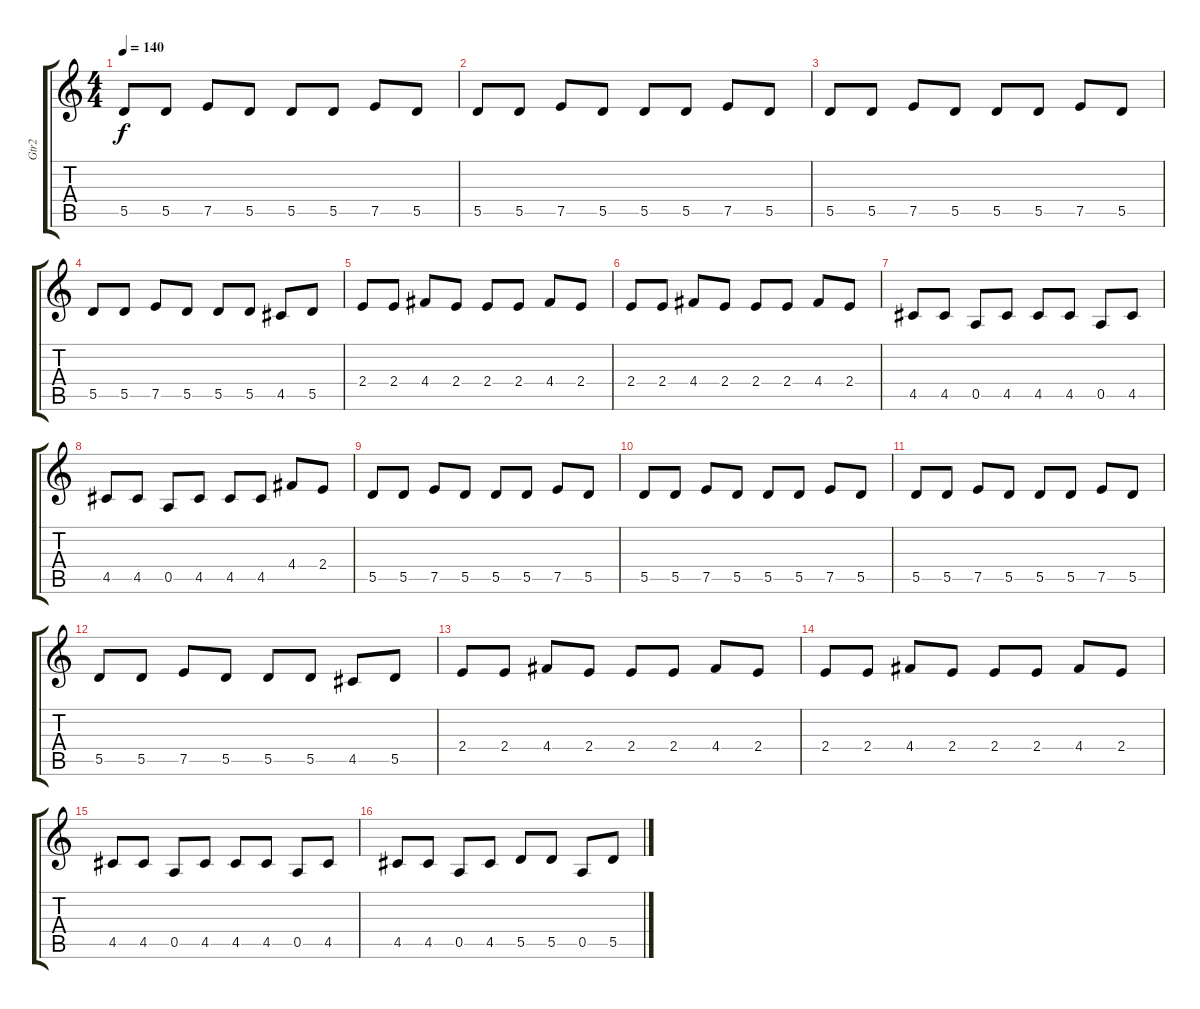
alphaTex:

\track ("Gtr2" "Gtr2") {instrument acousticguitarnylon}
\staff {score tabs}
\tuning (E4 B3 G3 D3 A2 E2) {hide}
\ts (4 4)
\tempo 140
\clef g2
\ks c
5.5.8{dy f} 5.5.8 7.5.8 5.5.8 5.5.8 5.5.8 7.5.8 5.5.8 |
5.5.8 5.5.8 7.5.8 5.5.8 5.5.8 5.5.8 7.5.8 5.5.8 |
5.5.8 5.5.8 7.5.8 5.5.8 5.5.8 5.5.8 7.5.8 5.5.8 |
5.5.8 5.5.8 7.5.8 5.5.8 5.5.8 5.5.8 4.5.8 5.5.8 |
2.4.8 2.4.8 4.4.8 2.4.8 2.4.8 2.4.8 4.4.8 2.4.8 |
2.4.8 2.4.8 4.4.8 2.4.8 2.4.8 2.4.8 4.4.8 2.4.8 |
4.5.8 4.5.8 0.5.8 4.5.8 4.5.8 4.5.8 0.5.8 4.5.8 |
4.5.8 4.5.8 0.5.8 4.5.8 4.5.8 4.5.8 4.4.8 2.4.8 |
5.5.8 5.5.8 7.5.8 5.5.8 5.5.8 5.5.8 7.5.8 5.5.8 |
5.5.8 5.5.8 7.5.8 5.5.8 5.5.8 5.5.8 7.5.8 5.5.8 |
5.5.8 5.5.8 7.5.8 5.5.8 5.5.8 5.5.8 7.5.8 5.5.8 |
5.5.8 5.5.8 7.5.8 5.5.8 5.5.8 5.5.8 4.5.8 5.5.8 |
2.4.8 2.4.8 4.4.8 2.4.8 2.4.8 2.4.8 4.4.8 2.4.8 |
2.4.8 2.4.8 4.4.8 2.4.8 2.4.8 2.4.8 4.4.8 2.4.8 |
4.5.8 4.5.8 0.5.8 4.5.8 4.5.8 4.5.8 0.5.8 4.5.8 |
4.5.8 4.5.8 0.5.8 4.5.8 5.5.8 5.5.8 0.5.8 5.5.8
